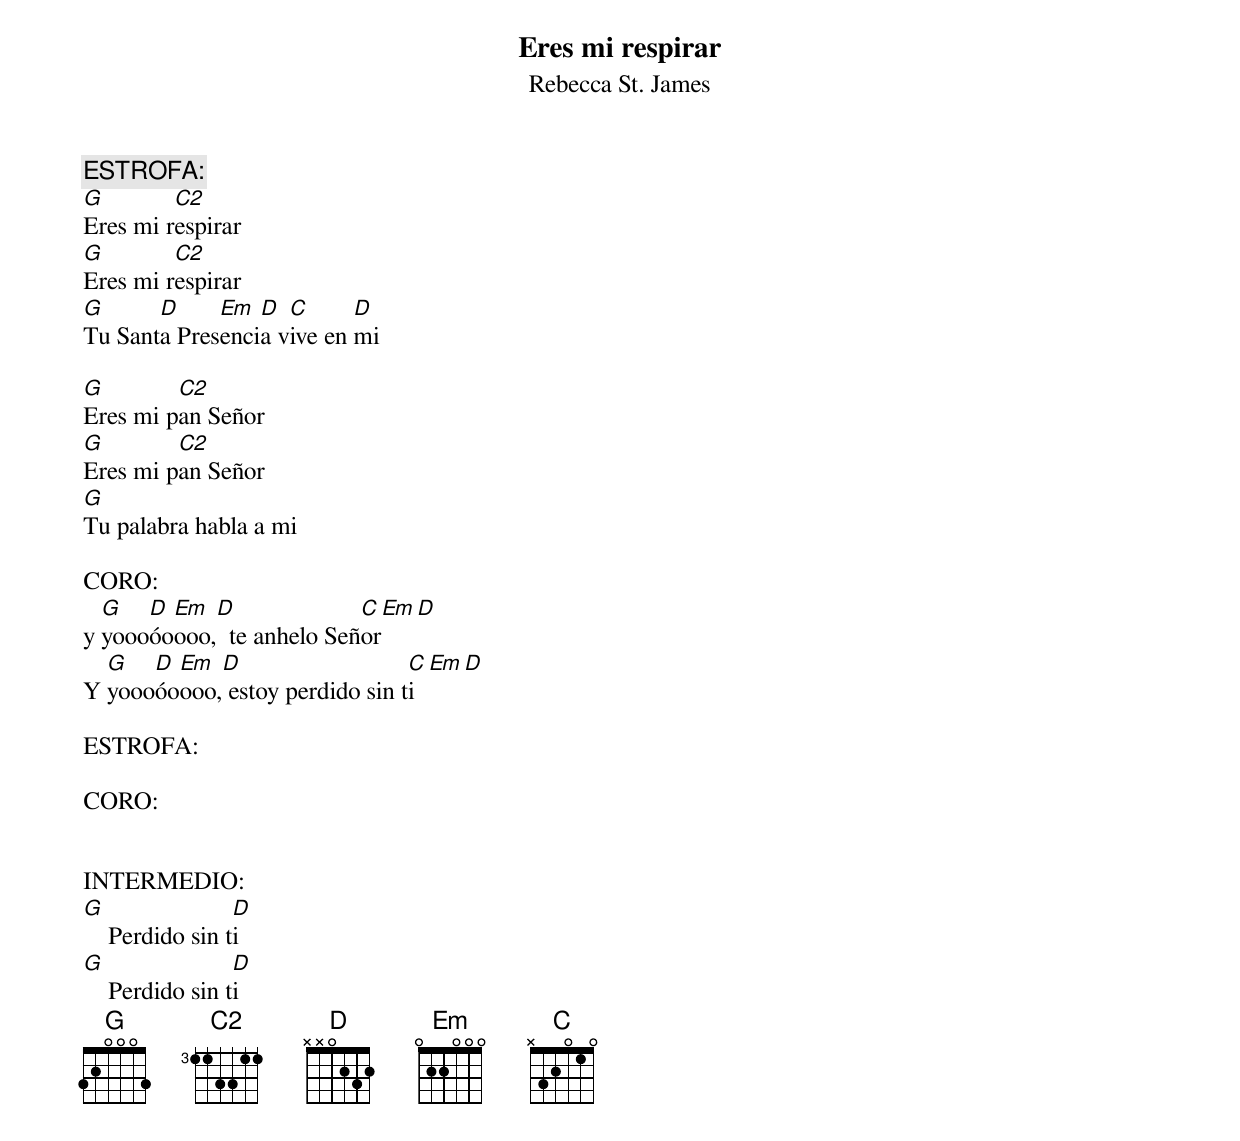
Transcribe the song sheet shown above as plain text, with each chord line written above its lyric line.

Eres mi respirar
Rebecca St. James
C2  335533

ESTROFA:
G        C2
Eres mi respirar
G        C2
Eres mi respirar
G      D     Em  D  C      D
Tu Santa Presencia vive en mi

G        C2
Eres mi pan Señor
G        C2
Eres mi pan Señor
G
Tu palabra habla a mi

CORO:
  G   D Em  D              C Em D
y yoooóoooo,  te anhelo Señor
  G   D Em  D                   C Em D
Y yoooóoooo, estoy perdido sin ti

ESTROFA:

CORO:


INTERMEDIO:
G                D
    Perdido sin ti
G                D
    Perdido sin ti
